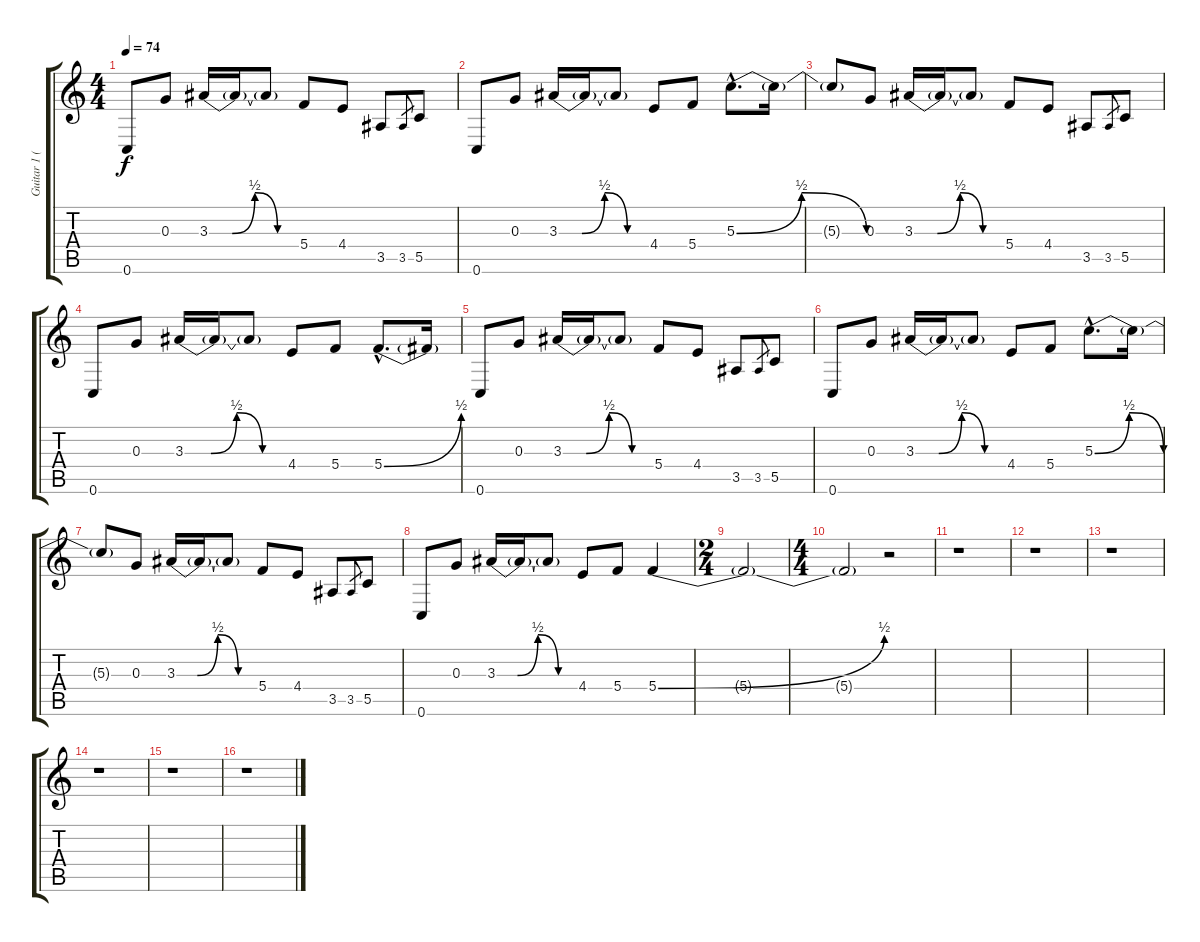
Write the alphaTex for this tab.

\track ("Guitar 1 (wah-wah)" "Guitar 1 (") {instrument overdrivenguitar}
\staff {score tabs}
\tuning (E4 G3 G3 C3 G2 C2) {hide}
\ts (4 4)
\tempo 74
\clef g2
\ks c
0.6.8{dy f instrument overdrivenguitar} 0.3.8 3.3{be (custom 0 0 15 0 30 2 45 0 60 0)}.16 3.3{t}.16 3.3{t}.8 5.4.8 4.4.8 3.5.8 3.5.8{gr} 5.5.8 |
0.6.8 0.3.8 3.3{be (custom 0 0 15 0 30 2 45 0 60 0)}.16 3.3{t}.16 3.3{t}.8 4.4.8 5.4.8 5.3{be (bendrelease 0 0 15 2 40 2 60 0) hac}.8{d} 5.3{t}.16 |
5.3{t}.8 0.3.8 3.3{be (custom 0 0 15 0 30 2 45 0 60 0)}.16 3.3{t}.16 3.3{t}.8 5.4.8 4.4.8 3.5.8 3.5.8{gr} 5.5.8 |
0.6.8 0.3.8 3.3{be (custom 0 0 15 0 30 2 45 0 60 0)}.16 3.3{t}.16 3.3{t}.8 4.4.8 5.4.8 5.4{be (bend 0 0 60 2) hac}.8{d} 5.4{t}.16 |
0.6.8 0.3.8 3.3{be (custom 0 0 15 0 30 2 45 0 60 0)}.16 3.3{t}.16 3.3{t}.8 5.4.8 4.4.8 3.5.8 3.5.8{gr} 5.5.8 |
0.6.8 0.3.8 3.3{be (custom 0 0 15 0 30 2 45 0 60 0)}.16 3.3{t}.16 3.3{t}.8 4.4.8 5.4.8 5.3{be (bendrelease 0 0 15 2 40 2 60 0) hac}.8{d} 5.3{t}.16 |
5.3{t}.8 0.3.8 3.3{be (custom 0 0 15 0 30 2 45 0 60 0)}.16 3.3{t}.16 3.3{t}.8 5.4.8 4.4.8 3.5.8 3.5.8{gr} 5.5.8 |
0.6.8 0.3.8 3.3{be (custom 0 0 15 0 30 2 45 0 60 0)}.16 3.3{t}.16 3.3{t}.8 4.4.8 5.4.8 5.4{be (bend 0 0 60 2)}.4 |
\ts (2 4)
5.4{t}.2 |
\ts (4 4)
5.4{t}.2 r.2 |
r.1 |
r.1 |
r.1 |
r.1 |
r.1 |
r.1
